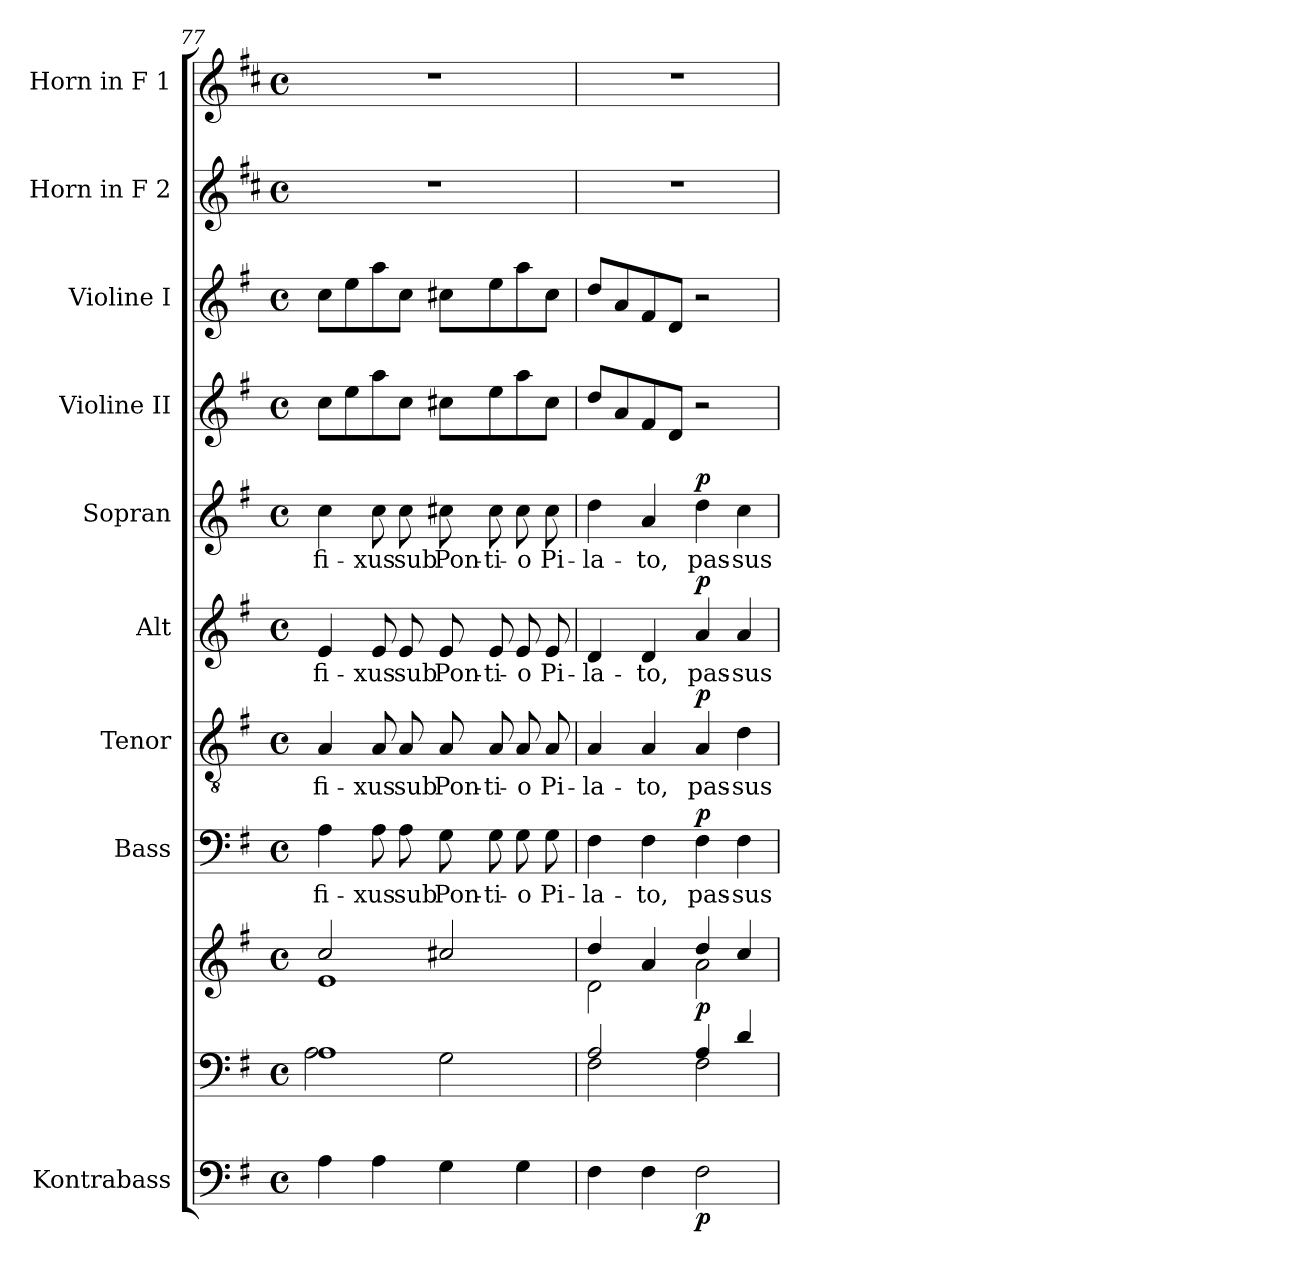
**kern	**dynam	**kern	**kern	**dynam	**kern	**text	**dynam	**kern	**text	**dynam	**kern	**text	**dynam	**kern	**text	**dynam	**kern	**kern	**kern	**kern
*part10	*part10	*part9	*part9	*part9	*part8	*part8	*part8	*part7	*part7	*part7	*part6	*part6	*part6	*part5	*part5	*part5	*part4	*part3	*part2	*part1
*staff11	*staff11	*staff10	*staff9	*staff9/10	*staff8	*staff8	*staff8	*staff7	*staff7	*staff7	*staff6	*staff6	*staff6	*staff5	*staff5	*staff5	*staff4	*staff3	*staff2	*staff1
*I"Kontrabass	*	*	*	*	*I"Bass	*	*	*I"Tenor	*	*	*I"Alt	*	*	*I"Sopran	*	*	*I"Violine II	*I"Violine I	*I"Horn in F 2	*I"Horn in F 1
*I'Kb.	*	*	*	*	*I'B.	*	*	*I'T.	*	*	*I'A.	*	*	*I'S.	*	*	*I'Vl. II	*I'Vl. I	*	*
*clefF4	*	*clefF4	*clefG2	*	*clefF4	*	*	*clefGv2	*	*	*clefG2	*	*	*clefG2	*	*	*clefG2	*clefG2	*clefG2	*clefG2
*ITrd7c12	*	*	*	*	*	*	*	*	*	*	*	*	*	*	*	*	*	*	*ITrd4c7	*ITrd4c7
*k[f#]	*	*k[f#]	*k[f#]	*	*k[f#]	*	*	*k[f#]	*	*	*k[f#]	*	*	*k[f#]	*	*	*k[f#]	*k[f#]	*k[f#]	*k[f#]
*G:	*	*G:	*G:	*	*G:	*	*	*G:	*	*	*G:	*	*	*G:	*	*	*G:	*G:	*G:	*G:
*M4/4	*	*M4/4	*M4/4	*	*M4/4	*	*	*M4/4	*	*	*M4/4	*	*	*M4/4	*	*	*M4/4	*M4/4	*M4/4	*M4/4
*met(c)	*	*met(c)	*met(c)	*	*met(c)	*	*	*met(c)	*	*	*met(c)	*	*	*met(c)	*	*	*met(c)	*met(c)	*met(c)	*met(c)
=77	=77	=77	=77	=77	=77	=77	=77	=77	=77	=77	=77	=77	=77	=77	=77	=77	=77	=77	=77	=77
*	*	*^	*^	*	*	*	*	*	*	*	*	*	*	*	*	*	*	*	*	*
!	!	!	!	!	!	!	!	!LO:LY:b	!	!	!LO:LY:b	!	!	!LO:LY:b	!	!	!LO:LY:b	!	!	!	!	!
4AA\	.	1A	2A\	2cc/	1e	.	4A\	-fi-	.	4A/	-fi-	.	4e/	-fi-	.	4cc\	-fi-	.	8cc\L	8cc\L	1r	1r
.	.	.	.	.	.	.	.	.	.	.	.	.	.	.	.	.	.	.	8ee\	8ee\	.	.
!	!	!	!	!	!	!	!	!LO:LY:b	!	!	!LO:LY:b	!	!	!LO:LY:b	!	!	!LO:LY:b	!	!	!	!	!
4AA\	.	.	.	.	.	.	8A\	-xus	.	8A/	-xus	.	8e/	-xus	.	8cc\	-xus	.	8aa\	8aa\	.	.
!	!	!	!	!	!	!	!	!LO:LY:b	!	!	!LO:LY:b	!	!	!LO:LY:b	!	!	!LO:LY:b	!	!	!	!	!
.	.	.	.	.	.	.	8A\	sub	.	8A/	sub	.	8e/	sub	.	8cc\	sub	.	8cc\J	8cc\J	.	.
!	!	!	!	!	!	!	!	!LO:LY:b	!	!	!LO:LY:b	!	!	!LO:LY:b	!	!	!LO:LY:b	!	!	!	!	!
4GG\	.	.	2G\	2cc#X/	.	.	8G\	Pon-	.	8A/	Pon-	.	8e/	Pon-	.	8cc#X\	Pon-	.	8cc#X\L	8cc#X\L	.	.
!	!	!	!	!	!	!	!	!LO:LY:b	!	!	!LO:LY:b	!	!	!LO:LY:b	!	!	!LO:LY:b	!	!	!	!	!
.	.	.	.	.	.	.	8G\	-ti-	.	8A/	-ti-	.	8e/	-ti-	.	8cc#\	-ti-	.	8ee\	8ee\	.	.
!	!	!	!	!	!	!	!	!LO:LY:b	!	!	!LO:LY:b	!	!	!LO:LY:b	!	!	!LO:LY:b	!	!	!	!	!
4GG\	.	.	.	.	.	.	8G\	-o	.	8A/	-o	.	8e/	-o	.	8cc#\	-o	.	8aa\	8aa\	.	.
!	!	!	!	!	!	!	!	!LO:LY:b	!	!	!LO:LY:b	!	!	!LO:LY:b	!	!	!LO:LY:b	!	!	!	!	!
.	.	.	.	.	.	.	8G\	Pi-	.	8A/	Pi-	.	8e/	Pi-	.	8cc#\	Pi-	.	8cc#\J	8cc#\J	.	.
=78	=78	=78	=78	=78	=78	=78	=78	=78	=78	=78	=78	=78	=78	=78	=78	=78	=78	=78	=78	=78	=78	=78
!	!	!	!	!	!	!	!	!LO:LY:b	!	!	!LO:LY:b	!	!	!LO:LY:b	!	!	!LO:LY:b	!	!	!	!	!
4FF#\	.	2A/	2F#\	4dd/	2d\	.	4F#\	-la-	.	4A/	-la-	.	4d/	-la-	.	4dd\	-la-	.	8dd/L	8dd/L	1r	1r
.	.	.	.	.	.	.	.	.	.	.	.	.	.	.	.	.	.	.	8a/	8a/	.	.
!	!	!	!	!	!	!	!	!LO:LY:b	!	!	!LO:LY:b	!	!	!LO:LY:b	!	!	!LO:LY:b	!	!	!	!	!
4FF#\	.	.	.	4a/	.	.	4F#\	-to,	.	4A/	-to,	.	4d/	-to,	.	4a/	-to,	.	8f#/	8f#/	.	.
.	.	.	.	.	.	.	.	.	.	.	.	.	.	.	.	.	.	.	8d/J	8d/J	.	.
!	!LO:DY:b	!	!	!	!	!LO:DY:b	!	!LO:LY:b	!LO:DY:a	!	!LO:LY:b	!LO:DY:a	!	!LO:LY:b	!LO:DY:a	!	!LO:LY:b	!LO:DY:a	!	!	!	!
2FF#\	p	4A/	2F#\	4dd/	2a\	p	4F#\	pas-	p	4A/	pas-	p	4a/	pas-	p	4dd\	pas-	p	2r	2r	.	.
!	!	!	!	!	!	!	!	!LO:LY:b	!	!	!LO:LY:b	!	!	!LO:LY:b	!	!	!LO:LY:b	!	!	!	!	!
.	.	4d/	.	4cc/	.	.	4F#\	-sus	.	4d\	-sus	.	4a/	-sus	.	4cc\	-sus	.	.	.	.	.
*	*	*v	*v	*	*	*	*	*	*	*	*	*	*	*	*	*	*	*	*	*	*	*
*	*	*	*v	*v	*	*	*	*	*	*	*	*	*	*	*	*	*	*	*	*	*
=	=	=	=	=	=	=	=	=	=	=	=	=	=	=	=	=	=	=	=	=
*-	*-	*-	*-	*-	*-	*-	*-	*-	*-	*-	*-	*-	*-	*-	*-	*-	*-	*-	*-	*-
